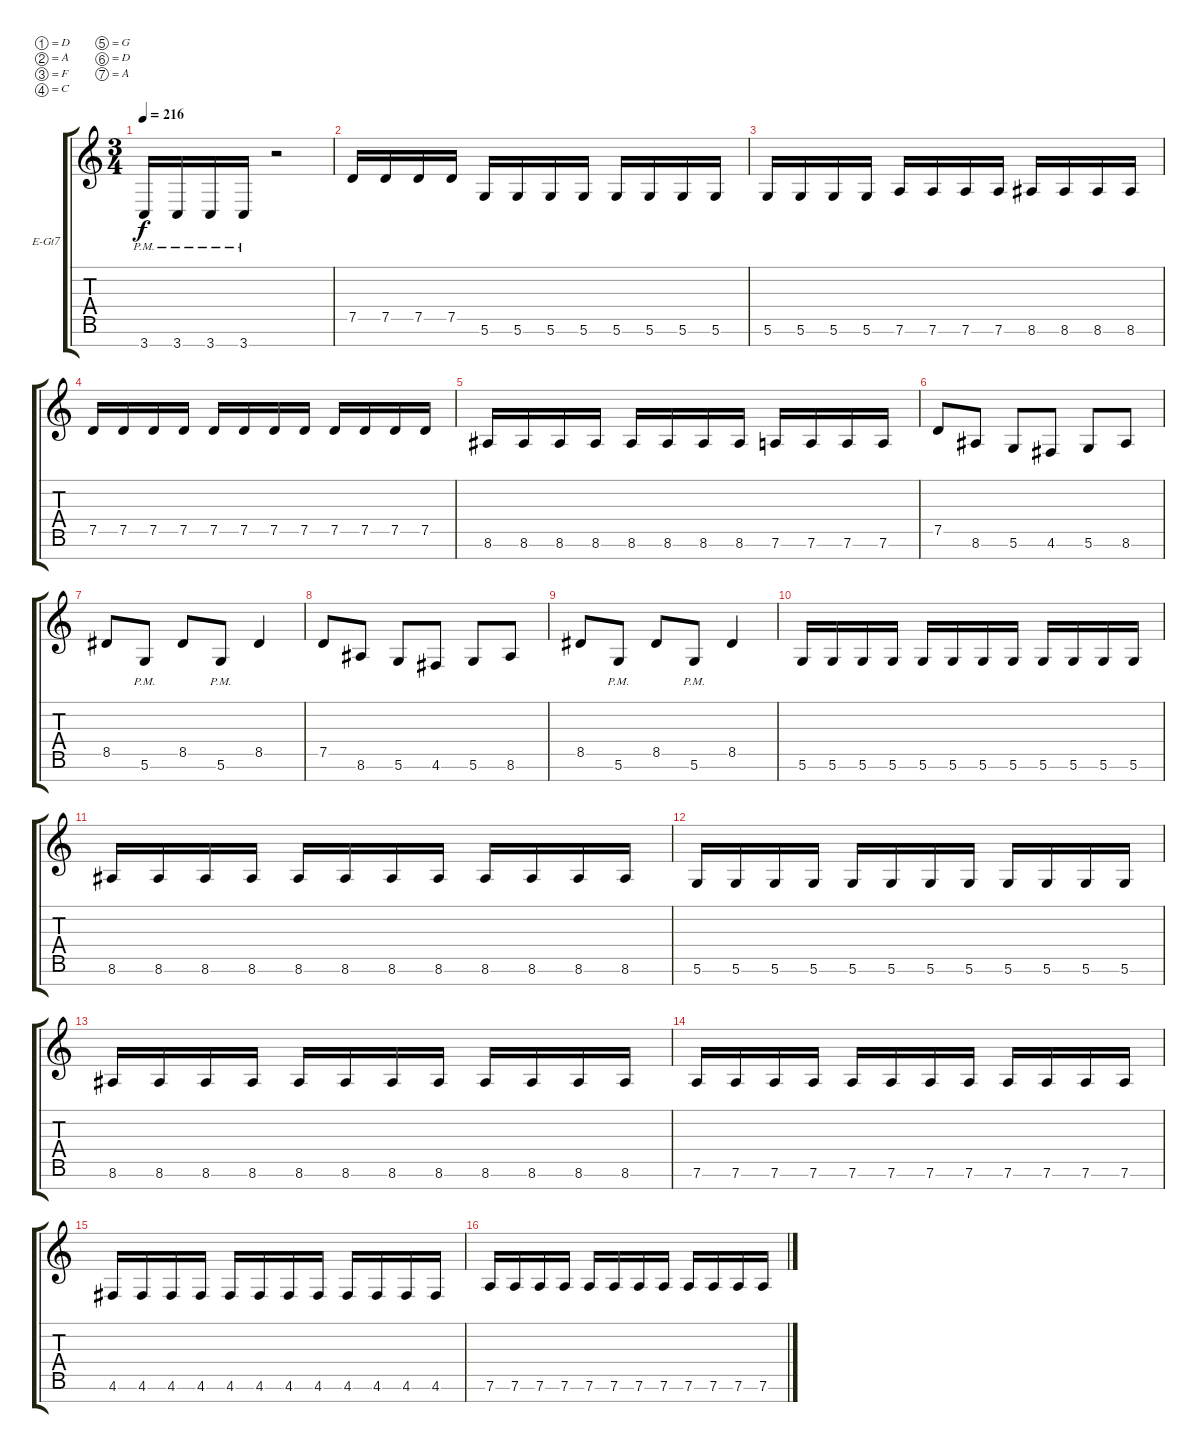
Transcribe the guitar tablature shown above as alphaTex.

\bracketExtendMode groupsimilarinstruments
\firstSystemTrackNameOrientation horizontal
\otherSystemsTrackNameOrientation horizontal
\track ("Simon Girard" "E-Gt7") {instrument distortionguitar}
\staff {score tabs}
\tuning (D4 A3 F3 C3 G2 D2 A1)
\ts (3 4)
\tempo 216
\clef g2
\ks c
3.7{pm}.16{dy f} 3.7{pm}.16 3.7{pm}.16 3.7{pm}.16 r.2 |
7.5.16 7.5.16 7.5.16 7.5.16 5.6.16 5.6.16 5.6.16 5.6.16 5.6.16 5.6.16 5.6.16 5.6.16 |
5.6.16 5.6.16 5.6.16 5.6.16 7.6.16 7.6.16 7.6.16 7.6.16 8.6.16 8.6.16 8.6.16 8.6.16 |
7.5.16 7.5.16 7.5.16 7.5.16 7.5.16 7.5.16 7.5.16 7.5.16 7.5.16 7.5.16 7.5.16 7.5.16 |
8.6.16 8.6.16 8.6.16 8.6.16 8.6.16 8.6.16 8.6.16 8.6.16 7.6.16 7.6.16 7.6.16 7.6.16 |
7.5.8 8.6.8 5.6.8 4.6.8 5.6.8 8.6.8 |
8.5.8 5.6{pm}.8 8.5.8 5.6{pm}.8 8.5.4 |
7.5.8 8.6.8 5.6.8 4.6.8 5.6.8 8.6.8 |
8.5.8 5.6{pm}.8 8.5.8 5.6{pm}.8 8.5.4 |
5.6.16 5.6.16 5.6.16 5.6.16 5.6.16 5.6.16 5.6.16 5.6.16 5.6.16 5.6.16 5.6.16 5.6.16 |
8.6.16 8.6.16 8.6.16 8.6.16 8.6.16 8.6.16 8.6.16 8.6.16 8.6.16 8.6.16 8.6.16 8.6.16 |
5.6.16 5.6.16 5.6.16 5.6.16 5.6.16 5.6.16 5.6.16 5.6.16 5.6.16 5.6.16 5.6.16 5.6.16 |
8.6.16 8.6.16 8.6.16 8.6.16 8.6.16 8.6.16 8.6.16 8.6.16 8.6.16 8.6.16 8.6.16 8.6.16 |
7.6.16 7.6.16 7.6.16 7.6.16 7.6.16 7.6.16 7.6.16 7.6.16 7.6.16 7.6.16 7.6.16 7.6.16 |
4.6.16 4.6.16 4.6.16 4.6.16 4.6.16 4.6.16 4.6.16 4.6.16 4.6.16 4.6.16 4.6.16 4.6.16 |
7.6.16 7.6.16 7.6.16 7.6.16 7.6.16 7.6.16 7.6.16 7.6.16 7.6.16 7.6.16 7.6.16 7.6.16
